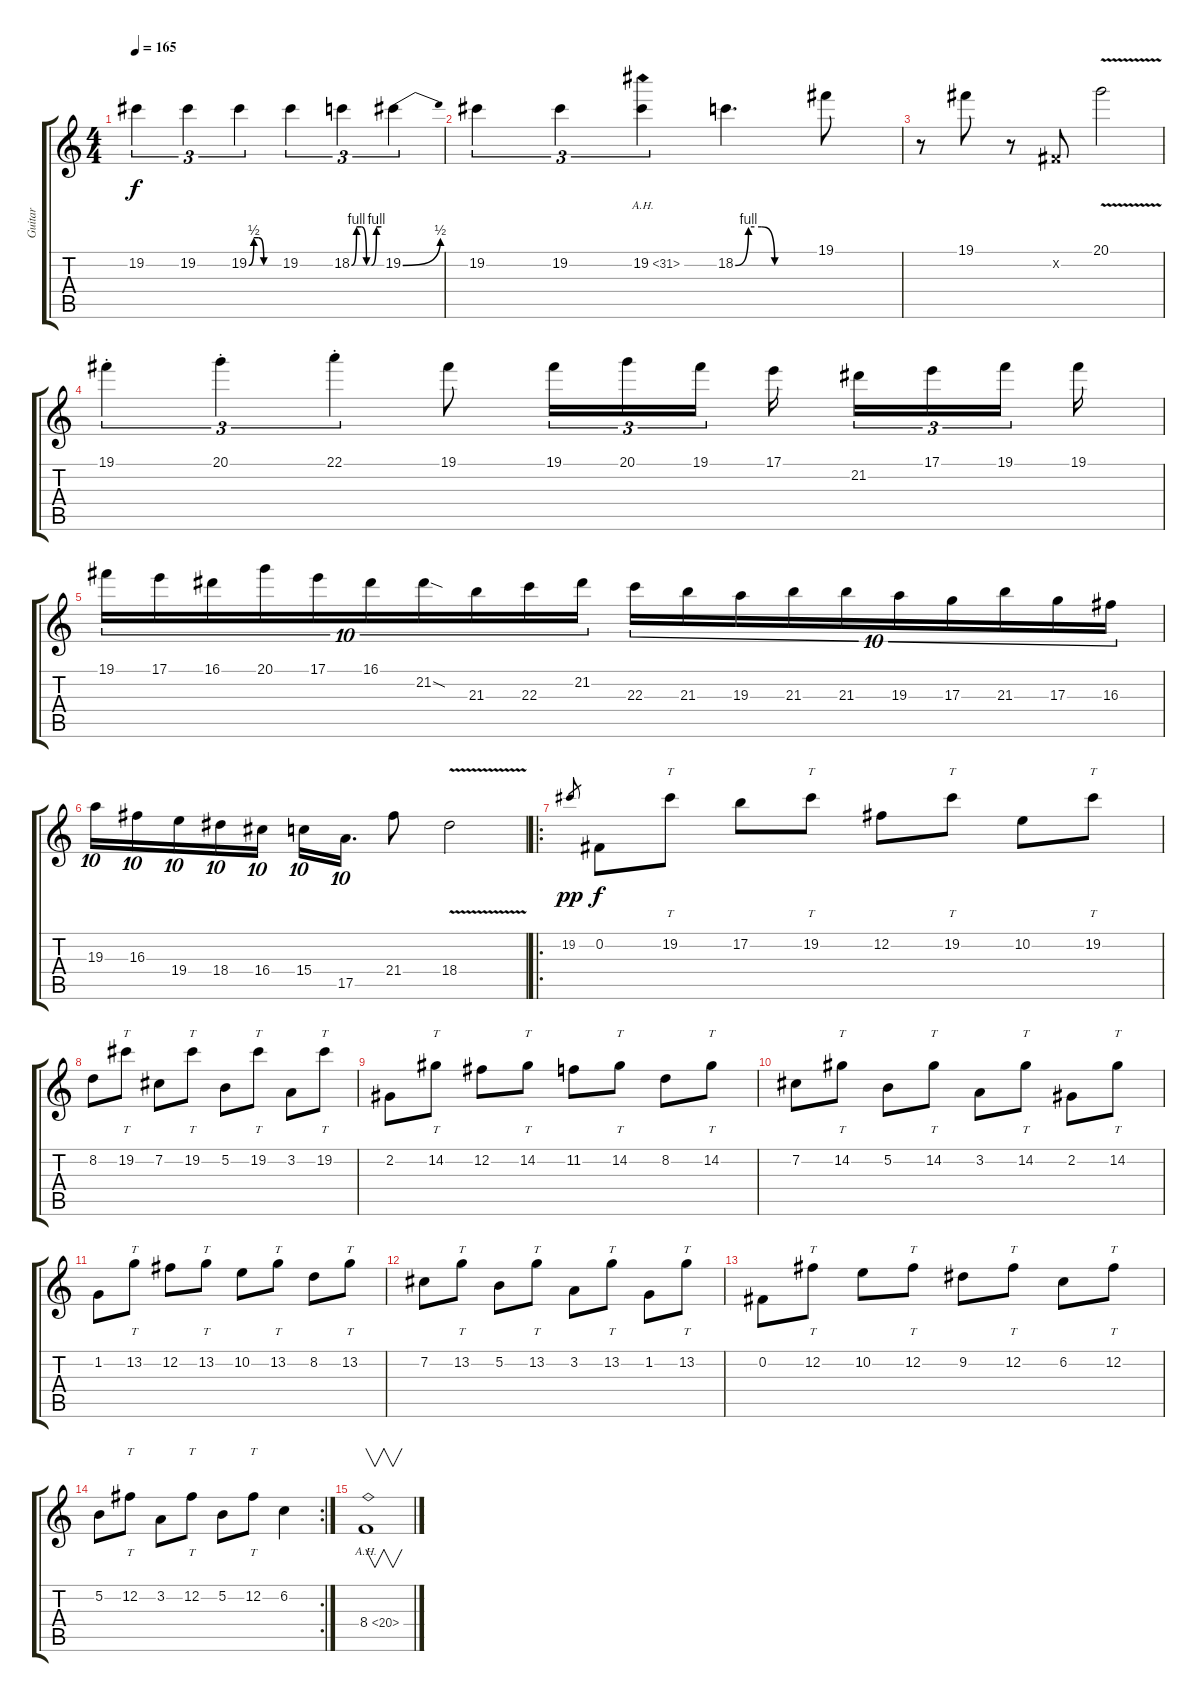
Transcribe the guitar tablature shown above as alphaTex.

\track ("Guitar" "Guitar") {instrument distortionguitar}
\staff {score tabs}
\tuning (B3 Gb3 D3 A2 E2 B1) {hide}
\ts (4 4)
\tempo 165
\clef g2
\ks c
19.2{t}.4{tu (3 2) dy f} 19.2.4{tu (3 2)} 19.2{be (custom 0 0 10 2 20 2 30 0 60 0)}.4{tu (3 2)} 19.2.4{tu (3 2)} 18.2{be (custom 0 0 10 4 20 4 30 0 40 0 50 4 60 4)}.4{tu (3 2)} 19.2{be (bend 0 0 60 2)}.4{tu (3 2)} |
19.2.4{tu (3 2)} 19.2.4{tu (3 2)} 19.2{ah 12}.4{tu (3 2)} 18.2{be (custom 0 0 10 4 20 4 30 0 60 0)}.4{d} 19.1.8 |
r.8 19.1.8 r.8 0.2{x}.8 20.1{v}.2 |
19.1{st}.4{tu (3 2)} 20.1{st}.4{tu (3 2)} 22.1{st}.4{tu (3 2)} 19.1.8 19.1.16{tu (3 2)} 20.1.16{tu (3 2)} 19.1.16{tu (3 2)} 17.1.16{beam splitsecondary} 21.2.16{tu (3 2)} 17.1.16{tu (3 2)} 19.1.16{tu (3 2) beam splitsecondary} 19.1.16 |
19.1.16{tu (10 8)} 17.1.16{tu (10 8)} 16.1.16{tu (10 8)} 20.1.16{tu (10 8)} 17.1.16{tu (10 8)} 16.1.16{tu (10 8)} 21.2{sod}.16{tu (10 8)} 21.3.16{tu (10 8)} 22.3.16{tu (10 8)} 21.2.16{tu (10 8)} 22.3.16{tu (10 8)} 21.3.16{tu (10 8)} 19.3.16{tu (10 8)} 21.3.16{tu (10 8)} 21.3.16{tu (10 8)} 19.3.16{tu (10 8)} 17.3.16{tu (10 8)} 21.3.16{tu (10 8)} 17.3.16{tu (10 8)} 16.3.16{tu (10 8)} |
19.3.16{tu (10 8)} 16.3.16{tu (10 8)} 19.4.16{tu (10 8)} 18.4.16{tu (10 8)} 16.4.16{tu (10 8)} 15.4.16{tu (10 8)} 17.5.16{d tu (10 8)} 21.4.8 18.4{v}.2 |
\ro
19.2.8{gr dy pp} 0.2.8{dy f} 19.2.8{tt} 17.2.8 19.2.8{tt} 12.2.8 19.2.8{tt} 10.2.8 19.2.8{tt} |
8.2.8 19.2.8{tt} 7.2.8 19.2.8{tt} 5.2.8 19.2.8{tt} 3.2.8 19.2.8{tt} |
2.2.8 14.2.8{tt} 12.2.8 14.2.8{tt} 11.2.8 14.2.8{tt} 8.2.8 14.2.8{tt} |
7.2.8 14.2.8{tt} 5.2.8 14.2.8{tt} 3.2.8 14.2.8{tt} 2.2.8 14.2.8{tt} |
1.2.8 13.2.8{tt} 12.2.8 13.2.8{tt} 10.2.8 13.2.8{tt} 8.2.8 13.2.8{tt} |
7.2.8 13.2.8{tt} 5.2.8 13.2.8{tt} 3.2.8 13.2.8{tt} 1.2.8 13.2.8{tt} |
0.2.8 12.2.8{tt} 10.2.8 12.2.8{tt} 9.2.8 12.2.8{tt} 6.2.8 12.2.8{tt} |
\rc 2
5.2.8 12.2.8{tt} 3.2.8 12.2.8{tt} 5.2.8 12.2.8{tt} 6.2.4 |
8.4{ah 12}.1{v instrument guitarharmonics}
